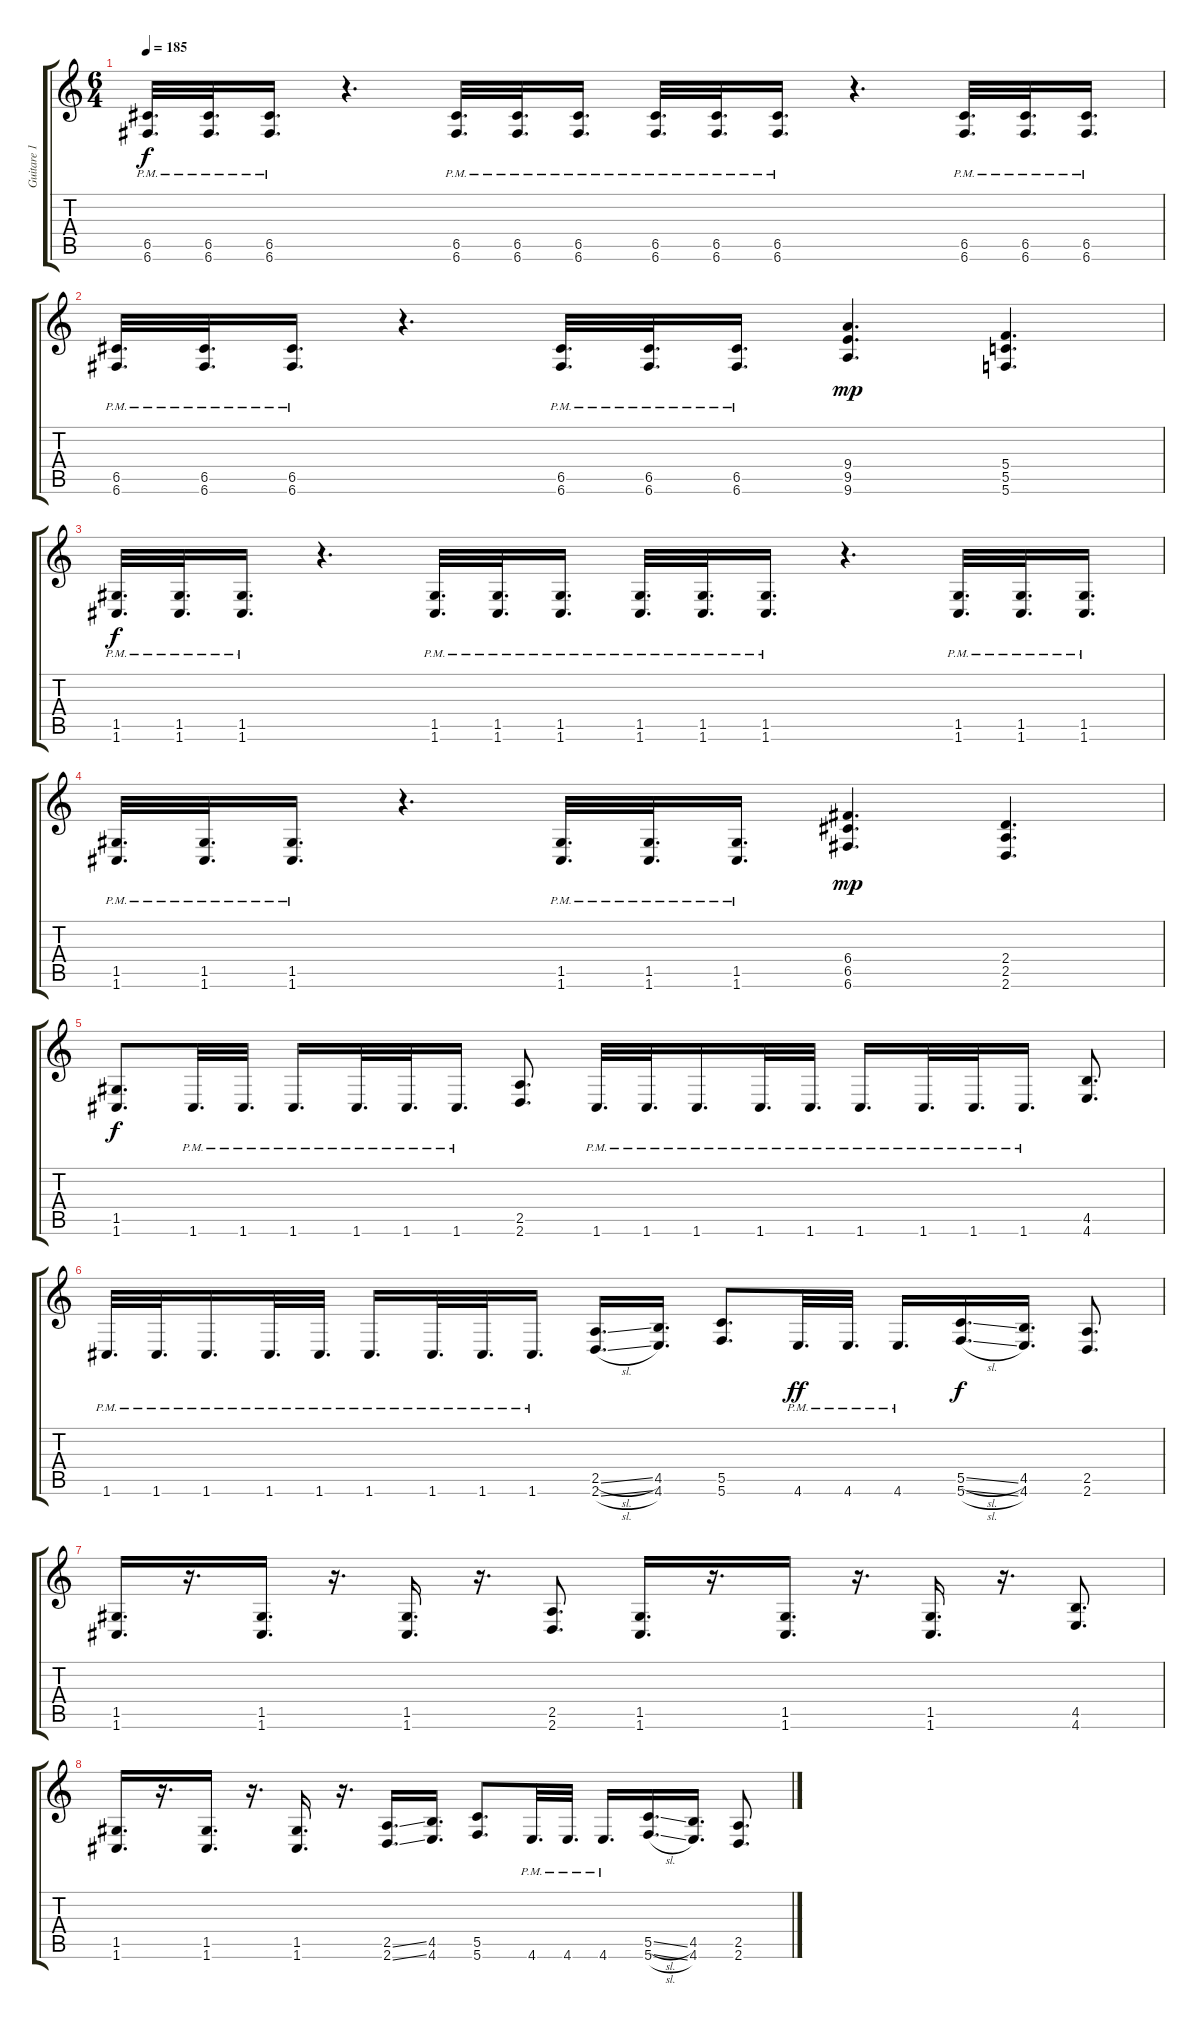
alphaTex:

\track ("Guitare 1" "Guitare 1") {instrument distortionguitar}
\staff {score tabs}
\tuning (D4 A3 F3 C3 G2 C2) {hide}
\ts (6 4)
\tempo 185
\clef g2
\ks c
(6.5{pm} 6.6{pm}).32{d dy f} (6.5{pm} 6.6{pm}).32{d} (6.5{pm} 6.6{pm}).16{d} r.4{d} (6.5{pm} 6.6{pm}).32{d} (6.5{pm} 6.6{pm}).32{d} (6.5{pm} 6.6{pm}).16{d} (6.5{pm} 6.6{pm}).32{d} (6.5{pm} 6.6{pm}).32{d} (6.5{pm} 6.6{pm}).16{d} r.4{d} (6.5{pm} 6.6{pm}).32{d} (6.5{pm} 6.6{pm}).32{d} (6.5{pm} 6.6{pm}).16{d} |
(6.5{pm} 6.6{pm}).32{d} (6.5{pm} 6.6{pm}).32{d} (6.5{pm} 6.6{pm}).16{d} r.4{d} (6.5{pm} 6.6{pm}).32{d} (6.5{pm} 6.6{pm}).32{d} (6.5{pm} 6.6{pm}).16{d} (9.4 9.5 9.6).4{d dy mp} (5.4 5.5 5.6).4{d} |
(1.5{pm} 1.6{pm}).32{d dy f} (1.5{pm} 1.6{pm}).32{d} (1.5{pm} 1.6{pm}).16{d} r.4{d} (1.5{pm} 1.6{pm}).32{d} (1.5{pm} 1.6{pm}).32{d} (1.5{pm} 1.6{pm}).16{d} (1.5{pm} 1.6{pm}).32{d} (1.5{pm} 1.6{pm}).32{d} (1.5{pm} 1.6{pm}).16{d} r.4{d} (1.5{pm} 1.6{pm}).32{d} (1.5{pm} 1.6{pm}).32{d} (1.5{pm} 1.6{pm}).16{d} |
(1.5{pm} 1.6{pm}).32{d} (1.5{pm} 1.6{pm}).32{d} (1.5{pm} 1.6{pm}).16{d} r.4{d} (1.5{pm} 1.6{pm}).32{d} (1.5{pm} 1.6{pm}).32{d} (1.5{pm} 1.6{pm}).16{d} (6.4 6.5 6.6).4{d dy mp} (2.4 2.5 2.6).4{d} |
(1.5 1.6).8{d dy f} 1.6{pm}.32{d} 1.6{pm}.32{d} 1.6{pm}.16{d} 1.6{pm}.32{d} 1.6{pm}.32{d} 1.6{pm}.16{d} (2.5 2.6).8{d} 1.6{pm}.32{d} 1.6{pm}.32{d} 1.6{pm}.16{d} 1.6{pm}.32{d} 1.6{pm}.32{d} 1.6{pm}.16{d} 1.6{pm}.32{d} 1.6{pm}.32{d} 1.6{pm}.16{d} (4.5 4.6).8{d} |
1.6{pm}.32{d} 1.6{pm}.32{d} 1.6{pm}.16{d} 1.6{pm}.32{d} 1.6{pm}.32{d} 1.6{pm}.16{d} 1.6{pm}.32{d} 1.6{pm}.32{d} 1.6{pm}.16{d} (2.5{sl} 2.6{sl}).16{d} (4.5 4.6).16{d} (5.5 5.6).8{d} 4.6{pm}.32{d dy ff} 4.6{pm}.32{d} 4.6{pm}.16{d} (5.5{sl} 5.6{sl}).16{d dy f} (4.5 4.6).16{d} (2.5 2.6).8{d} |
(1.5 1.6).16{d} r.16{d} (1.5 1.6).16{d} r.16{d} (1.5 1.6).16{d} r.16{d} (2.5 2.6).8{d} (1.5 1.6).16{d} r.16{d} (1.5 1.6).16{d} r.16{d} (1.5 1.6).16{d} r.16{d} (4.5 4.6).8{d} |
(1.5 1.6).16{d} r.16{d} (1.5 1.6).16{d} r.16{d} (1.5 1.6).16{d} r.16{d} (2.5{ss} 2.6{ss}).16{d} (4.5 4.6).16{d} (5.5 5.6).8{d} 4.6{pm}.32{d} 4.6{pm}.32{d} 4.6{pm}.16{d} (5.5{sl} 5.6{sl}).16{d} (4.5 4.6).16{d} (2.5 2.6).8{d}
